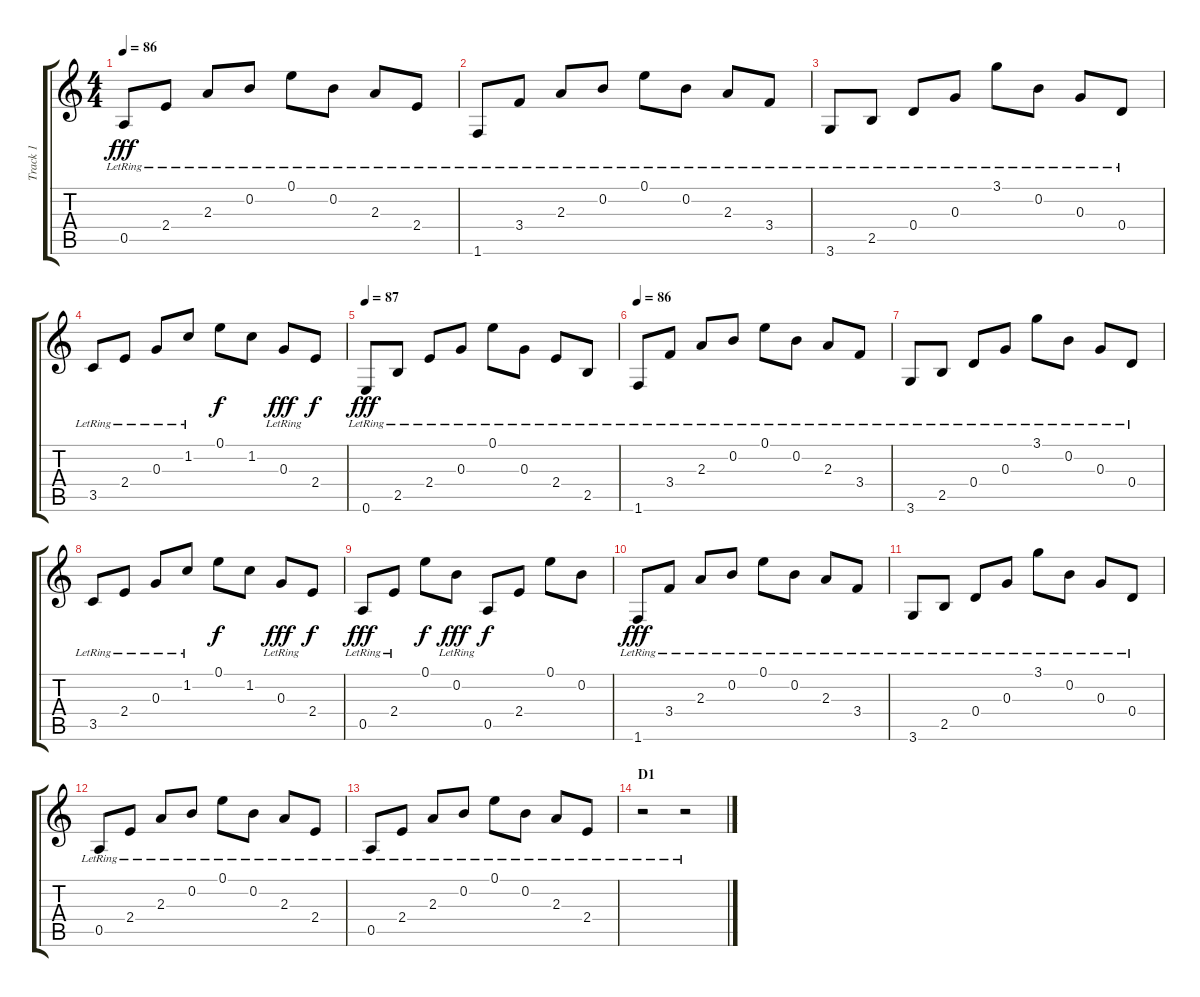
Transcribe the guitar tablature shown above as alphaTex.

\track ("Track 1" "Track 1") {instrument electricguitarclean}
\staff {score tabs}
\tuning (E4 B3 G3 D3 A2 E2) {hide}
\ts (4 4)
\tempo 86
\clef g2
\ks c
0.5{lr}.8{dy fff} 2.4{lr}.8 2.3{lr}.8 0.2{lr}.8 0.1{lr}.8 0.2{lr}.8 2.3{lr}.8 2.4{lr}.8 |
1.6{lr}.8 3.4{lr}.8 2.3{lr}.8 0.2{lr}.8 0.1{lr}.8 0.2{lr}.8 2.3{lr}.8 3.4{lr}.8 |
3.6{lr}.8 2.5{lr}.8 0.4{lr}.8 0.3{lr}.8 3.1{lr}.8 0.2{lr}.8 0.3{lr}.8 0.4{lr}.8 |
3.5{lr}.8 2.4{lr}.8 0.3{lr}.8 1.2{lr}.8 0.1.8{dy f} 1.2.8 0.3{lr}.8{dy fff} 2.4.8{dy f} |
\tempo 87
0.6{lr}.8{dy fff} 2.5{lr}.8 2.4{lr}.8 0.3{lr}.8 0.1{lr}.8 0.3{lr}.8 2.4{lr}.8 2.5{lr}.8 |
\tempo 86
1.6{lr}.8 3.4{lr}.8 2.3{lr}.8 0.2{lr}.8 0.1{lr}.8 0.2{lr}.8 2.3{lr}.8 3.4{lr}.8 |
3.6{lr}.8 2.5{lr}.8 0.4{lr}.8 0.3{lr}.8 3.1{lr}.8 0.2{lr}.8 0.3{lr}.8 0.4{lr}.8 |
3.5{lr}.8 2.4{lr}.8 0.3{lr}.8 1.2{lr}.8 0.1.8{dy f} 1.2.8 0.3{lr}.8{dy fff} 2.4.8{dy f} |
0.5{lr}.8{dy fff} 2.4{lr}.8 0.1.8{dy f} 0.2{lr}.8{dy fff} 0.5.8{dy f} 2.4.8 0.1.8 0.2.8 |
1.6{lr}.8{dy fff} 3.4{lr}.8 2.3{lr}.8 0.2{lr}.8 0.1{lr}.8 0.2{lr}.8 2.3{lr}.8 3.4{lr}.8 |
3.6{lr}.8 2.5{lr}.8 0.4{lr}.8 0.3{lr}.8 3.1{lr}.8 0.2{lr}.8 0.3{lr}.8 0.4{lr}.8 |
0.5{lr}.8 2.4{lr}.8 2.3{lr}.8 0.2{lr}.8 0.1{lr}.8 0.2{lr}.8 2.3{lr}.8 2.4{lr}.8 |
0.5{lr}.8 2.4{lr}.8 2.3{lr}.8 0.2{lr}.8 0.1{lr}.8 0.2{lr}.8 2.3{lr}.8 2.4{lr}.8 |
\section ("" "D1")
r.2 r.2
